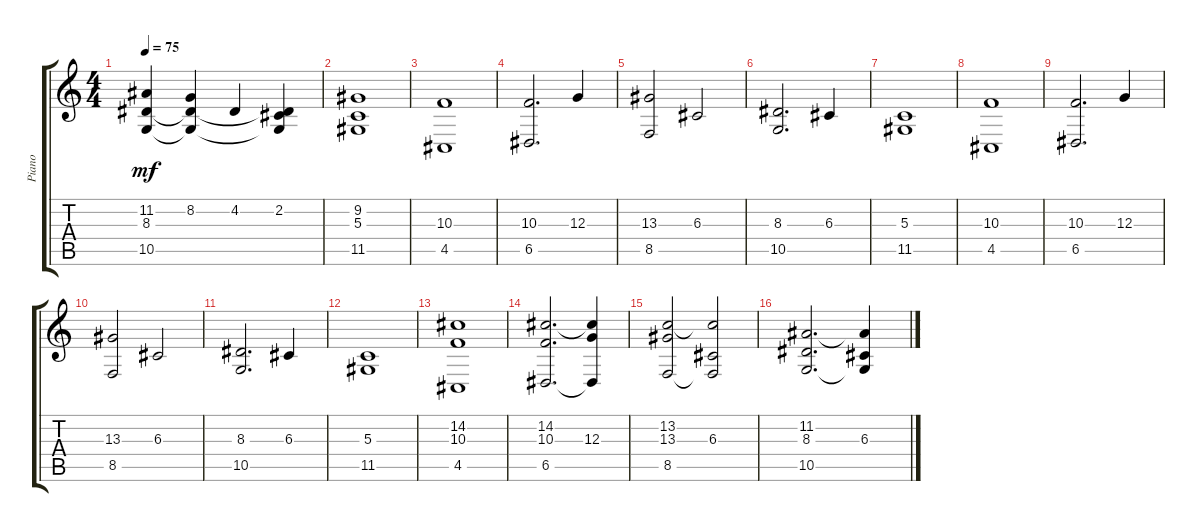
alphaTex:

\track ("Piano" "Piano") {instrument brightacousticpiano}
\staff {score tabs}
\tuning (E4 B3 G3 D3 A2 E2) {hide}
\ts (4 4)
\tempo 75
\clef g2
\ks c
(11.2 8.3 10.5).4{dy mf} (8.2 8.3{t} 10.5{t}).4 4.2.4 (2.2 8.3{t} 10.5{t}).4 |
(9.2 5.3 11.5).1 |
(10.3 4.5).1 |
(10.3 6.5).2{d} 12.3.4 |
(13.3 8.5).2 6.3.2 |
(8.3 10.5).2{d} 6.3.4 |
(5.3 11.5).1 |
(10.3 4.5).1 |
(10.3 6.5).2{d} 12.3.4 |
(13.3 8.5).2 6.3.2 |
(8.3 10.5).2{d} 6.3.4 |
(5.3 11.5).1 |
(14.2 10.3 4.5).1 |
(14.2 10.3 6.5).2{d} (14.2{t} 12.3 6.5{t}).4 |
(13.2 13.3 8.5).2 (13.2{t} 6.3 8.5{t}).2 |
(11.2 8.3 10.5).2{d} (11.2{t} 6.3 10.5{t}).4
